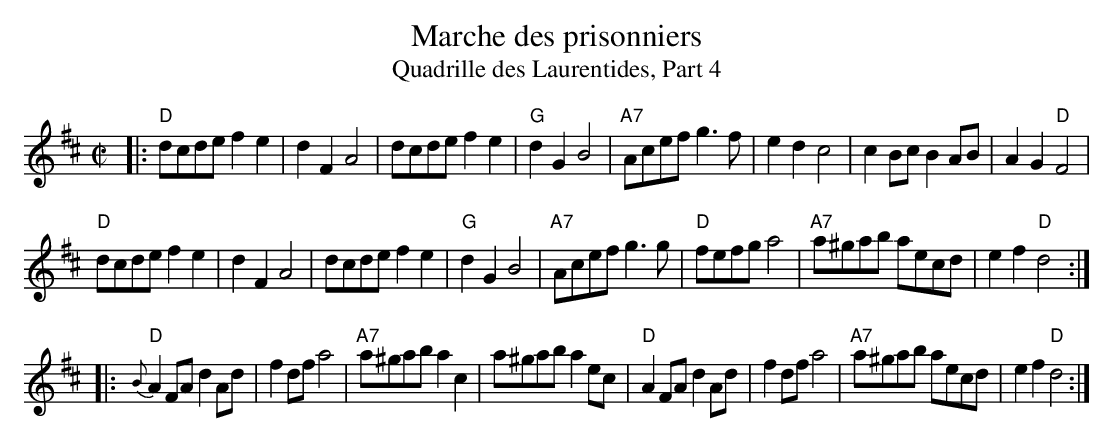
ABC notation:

X:1
T: Marche des prisonniers
T: Quadrille des Laurentides, Part 4
M: C|
L: 1/8
K: D
|:\
 "D"dcde f2e2 |    d2F2 A4 |     dcde f2e2 | "G"d2G2    B4 |\
"A7"Acef g3f  |    e2d2 c4 |     c2Bc B2AB |    A2G2 "D"F4 |
 "D"dcde f2e2 |    d2F2 A4 |     dcde f2e2 | "G"d2G2    B4 |\
"A7"Acef g3g  | "D"fefg a4 |"A7"a^gab aecd |    e2f2 "D"d4 :|
|:\
"D"{B}A2FA d2Ad | f2df a4 | "A7"a^gab a2c2 | a^gab a2ec |\
"D"   A2FA d2Ad | f2df a4 | "A7"a^gab aecd | e2f2 "D"d4 :|
